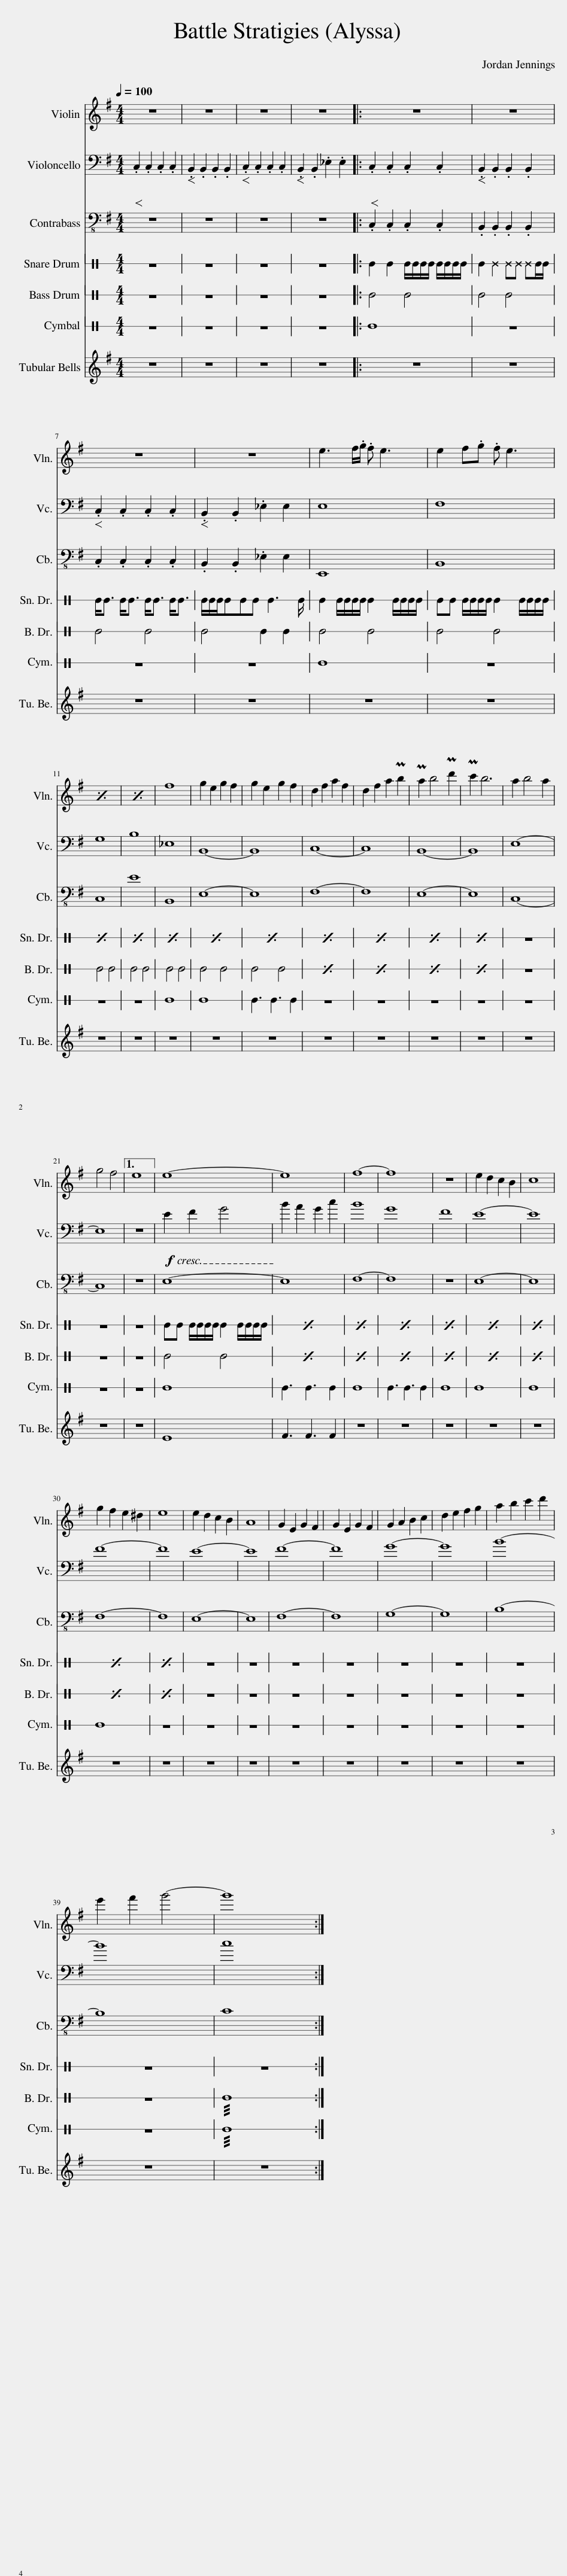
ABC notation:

X:1
%%score 1 2 3 4 5 6 7
L:1/8
Q:1/4=100
M:4/4
I:linebreak $
K:G
V:1 treble
V:2 bass
V:3 bass-8
V:4 perc stafflines=1
K:none
V:5 perc stafflines=1
K:none
V:6 perc stafflines=1
K:none
V:7 treble
V:1
 z8 | z8 | z8 | z8 |: z8 | %5
 z8 |$ z8 | z8 | e3 f/.g/ .f e3 | e2 f.g .f e3 |$ %10
 x8 | x8 | f8 | g2 e2 g2 f2 | g2 e2 g2 f2 | %15
 d2 f2 a2 f2 | d2 f2 a2 Pb2 | Pa2 b4 Pd'2 | Pc'2 b6 | a2 b4 a2 |$ %20
 g4 f4 |1 e8 || e8- | e8 | f8- | %25
 f8 | z8 | e2 d2 c2 B2 | c8 |$ g2 f2 e2 ^d2 | %30
 e8 | e2 d2 c2 B2 | A8 | G2 E2 G2 F2 | G2 E2 G2 F2 | %35
 G2 A2 B2 c2 | d2 e2 f2 g2 | a2 b2 c'2 d'2 |$ e'2 f'2 g'4- | g'8 :| %40
V:2
 .C,2 .C,2 .C,2 .C,2 | .B,,2 .B,,2 .B,,2 .B,,2 | .C,2 .C,2 .C,2 .C,2 | .B,,2 .B,,2 ._E,2 .E,2 |: .C,2 .C,2 .C,2 .C,2 | %5
 .B,,2 .B,,2 .B,,2 .B,,2 |$ .C,2 .C,2 .C,2 .C,2 | .B,,2 .B,,2 ._E,2 E,2 | E,8 | F,8 |$ %10
 G,8 | B,8 | _E,8 | B,,8- | B,,8 | %15
 C,8- | C,8 | B,,8- | B,,8 | E,8- |$ %20
 E,8 |1 z8 ||!f! E2 F2 G4 | B2 A2 G2 c2 | B8 | %25
 G8 | F8 | E8- | E8 |$ F8- | %30
 F8 | E8- | E8 | F8- | F8 | %35
 G8- | G8 | B8- |$ B8 | c8 :| %40
V:3
 z8 | z8 | z8 | z8 |: .C,2 .C,2 .C,2 .C,2 | %5
 .B,,2 .B,,2 .B,,2 .B,,2 |$ .C,2 .C,2 .C,2 .C,2 | .B,,2 .B,,2 ._E,2 E,2 | E,,8 | B,,8 |$ %10
 C,8 | E8 | B,,8 | E,8- | E,8 | %15
 F,8- | F,8 | E,8- | E,8 | C,8- |$ %20
 C,8 |1 z8 || E,8- | E,8 | F,8- | %25
 F,8 | z8 | E,8- | E,8 |$ F,8- | %30
 F,8 | E,8- | E,8 | F,8- | F,8 | %35
 G,8- | G,8 | B,8- |$ B,8 | C8 :| %40
V:4
[K:C] z8 | z8 | z8 | z8 |: E2 E2 E/E/E/E/ E/E/E/E/ | %5
 E2 ^E2 ^E^E ^EE/E/ |$ E<E E<E E<E E<E | E/E/E/EEE E3 E/ | E2 E/E/E/E/ E2 E/E/E/E/ | EE E/E/E/E/ E2 E/E/E/E/ |$ %10
 x8 | x8 | x8 | x8 | x8 | %15
 x8 | x8 | x8 | x8 | z8 |$ %20
 z8 |1 z8 || EE E/E/E/E/ E2 E/E/E/E/ | x8 | x8 | %25
 x8 | x8 | x8 | x8 |$ x8 | %30
 x8 | z8 | z8 | z8 | z8 | %35
 z8 | z8 | z8 |$ z8 | z8 :| %40
V:5
[K:C] z8 | z8 | z8 | z8 |: E4 E4 | %5
 E4 E4 |$ E4 E4 | E4 E2 E2 | E4 E4 | E4 E4 |$ %10
 E4 E4 | E4 E4 | E4 E4 | E4 E4 | E4 E4 | %15
 x8 | x8 | x8 | x8 | z8 |$ %20
 z8 |1 z8 || E4 E4 | x8 | x8 | %25
 x8 | x8 | x8 | x8 |$ x8 | %30
 x8 | z8 | z8 | z8 | z8 | %35
 z8 | z8 | z8 |$ z8 | !///!E8 :| %40
V:6
[K:C] z8 | z8 | z8 | z8 |: E8 | %5
 z8 |$ z8 | z8 | E8 | z8 |$ %10
 z8 | z8 | E8 | E8 | E3 E3 E2 | %15
 z8 | z8 | z8 | z8 | z8 |$ %20
 z8 |1 z8 || E8 | E3 E3 E2 | E8 | %25
 E3 E3 E2 | E8 | E8 | E8 |$ E8 | %30
 z8 | z8 | z8 | z8 | z8 | %35
 z8 | z8 | z8 |$ z8 | !///!E8 :| %40
V:7
 z8 | z8 | z8 | z8 |: z8 | %5
 z8 |$ z8 | z8 | z8 | z8 |$ %10
 z8 | z8 | z8 | z8 | z8 | %15
 z8 | z8 | z8 | z8 | z8 |$ %20
 z8 |1 z8 || E8 | F3 F3 F2 | z8 | %25
 z8 | z8 | z8 | z8 |$ z8 | %30
 z8 | z8 | z8 | z8 | z8 | %35
 z8 | z8 | z8 |$ z8 | z8 :| %40
